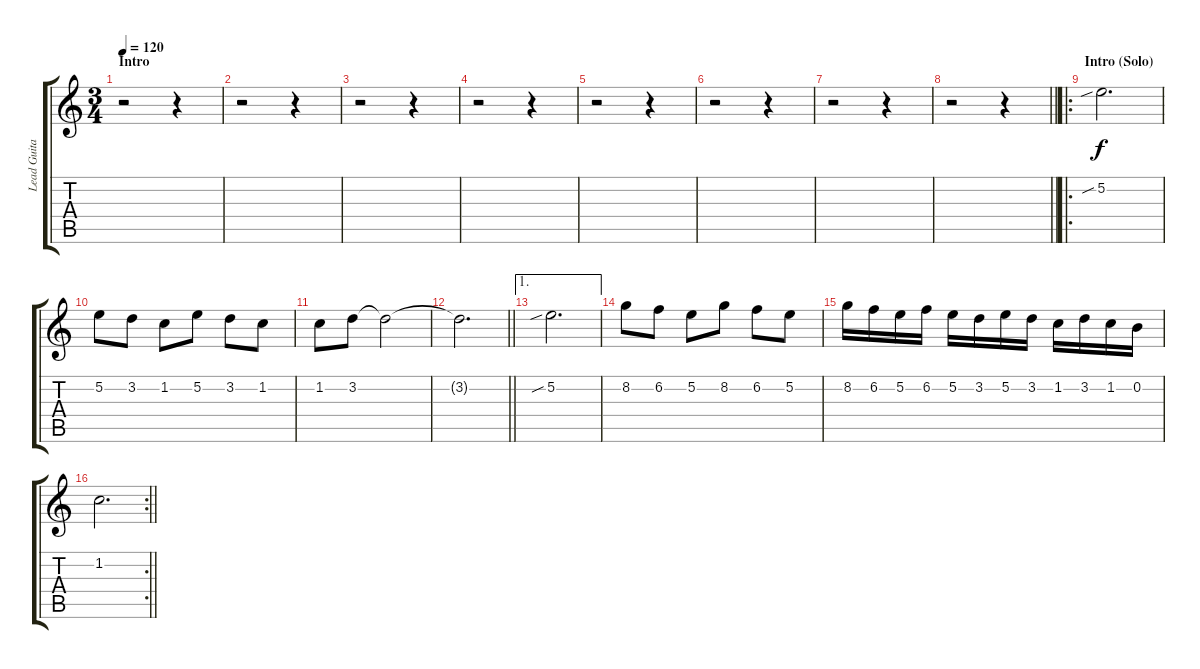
\track ("Lead Guitar" "Lead Guita") {instrument distortionguitar}
\staff {score tabs}
\tuning (E4 B3 G3 D3 A2 E2) {hide}
\ts (3 4)
\section ("" "Intro")
\tempo 120
\clef g2
\ks c
r.2{dy f instrument distortionguitar} r.4 |
r.2 r.4 |
r.2 r.4 |
r.2 r.4 |
r.2 r.4 |
r.2 r.4 |
r.2 r.4 |
\barLineRight lightlight
r.2 r.4 |
\ro
\section ("" "Intro (Solo)")
5.2{sib}.2{d} |
5.2.8 3.2.8 1.2.8 5.2.8 3.2.8 1.2.8 |
1.2.8 3.2.8 3.2{t}.2 |
\barLineRight lightlight
3.2{t}.2{d} |
\ae 1
5.2{sib}.2{d} |
8.2.8 6.2.8 5.2.8 8.2.8 6.2.8 5.2.8 |
8.2.16 6.2.16 5.2.16 6.2.16 5.2.16 3.2.16 5.2.16 3.2.16 1.2.16 3.2.16 1.2.16 0.2.16 |
\rc 2
\barLineRight lightlight
1.2.2{d}
